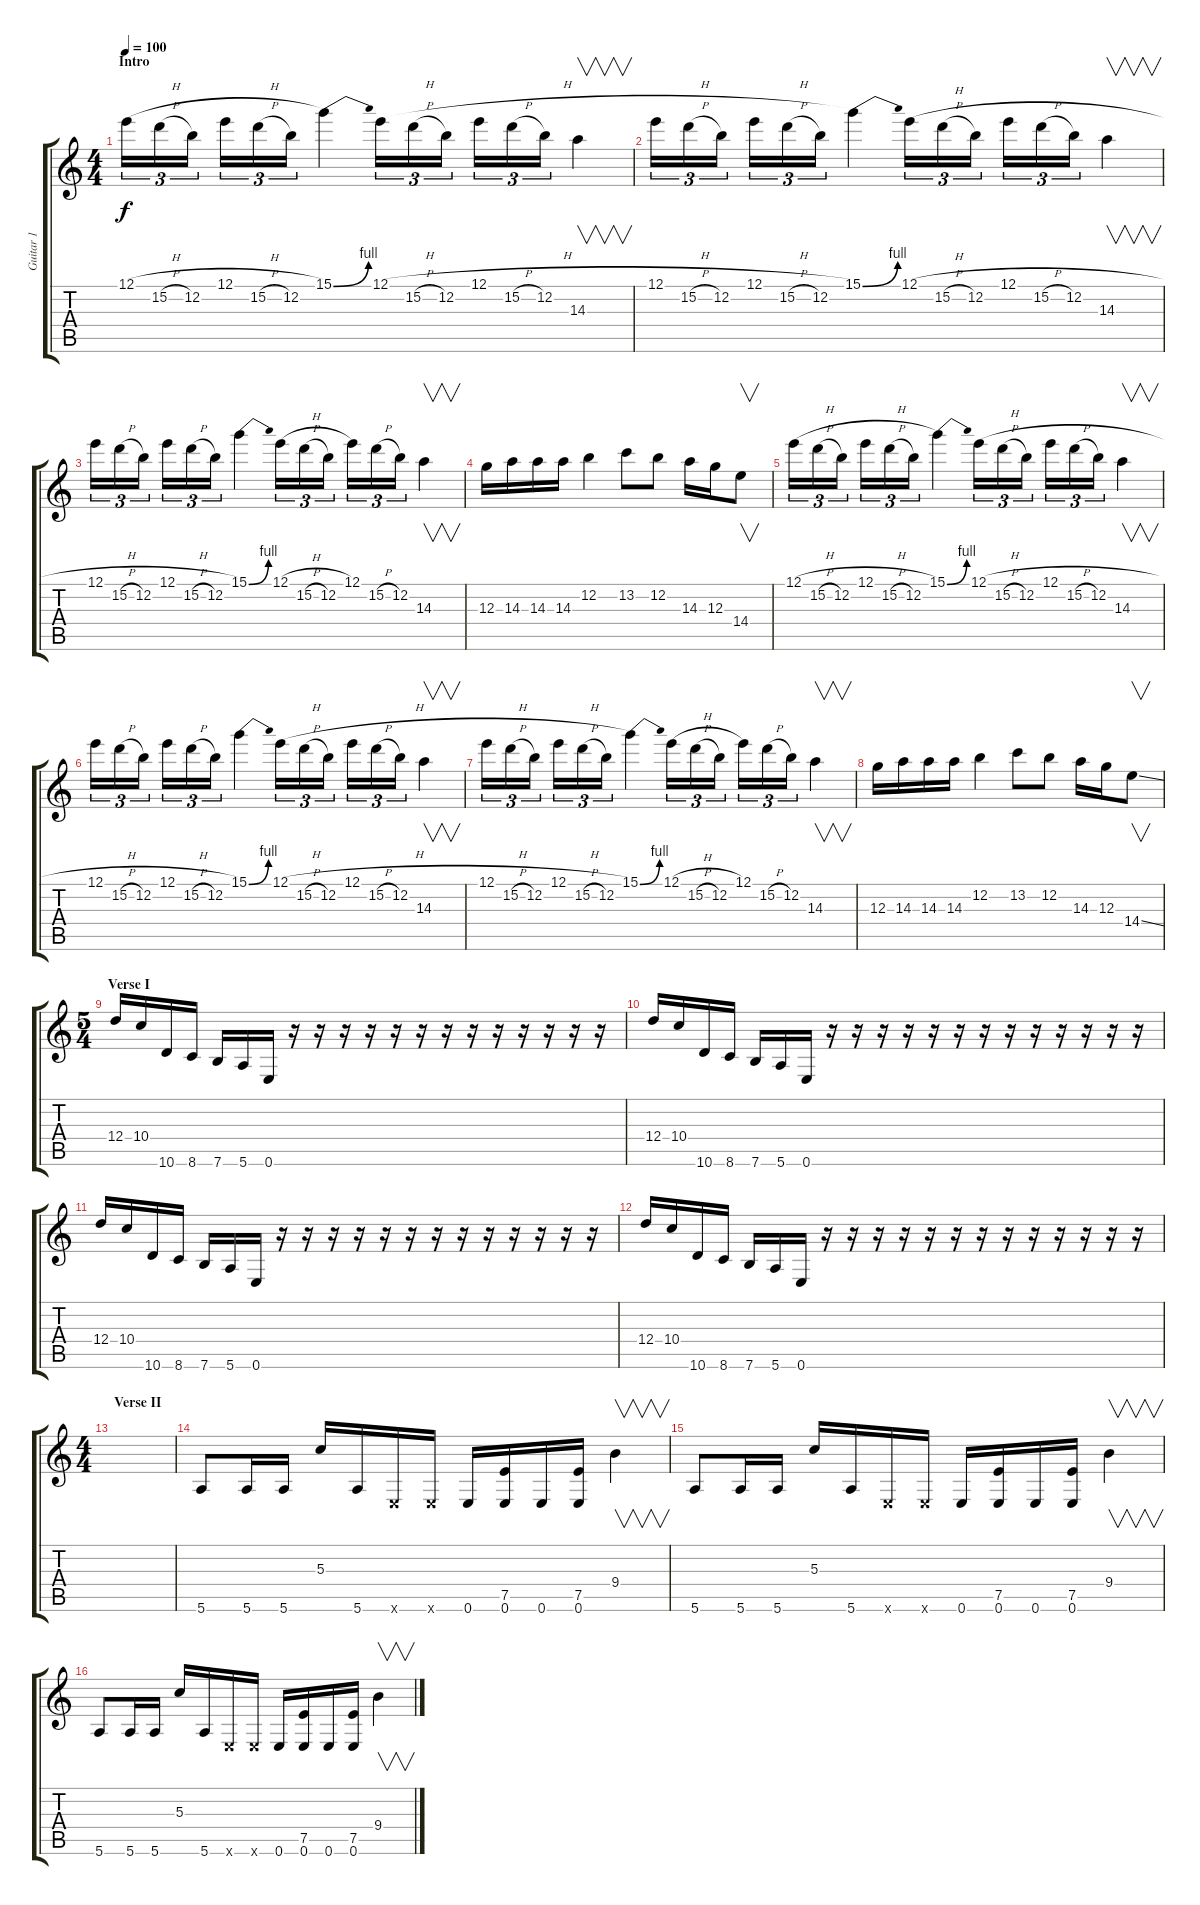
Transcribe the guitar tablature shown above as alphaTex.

\track ("Guitar 1" "Guitar 1") {instrument overdrivenguitar}
\staff {score tabs}
\tuning (E4 B3 G3 D3 A2 E2) {hide}
\ts (4 4)
\section ("" "Intro")
\tempo 100
\clef g2
\ks c
12.1{h}.16{tu (3 2) dy f instrument overdrivenguitar} 15.2{h}.16{tu (3 2)} 12.2.16{tu (3 2)} 12.1{h}.16{tu (3 2)} 15.2{h}.16{tu (3 2)} 12.2.16{tu (3 2)} 15.1{be (bend 0 0 60 4)}.4 12.1{h}.16{tu (3 2)} 15.2{h}.16{tu (3 2)} 12.2.16{tu (3 2)} 12.1{h}.16{tu (3 2)} 15.2{h}.16{tu (3 2)} 12.2.16{tu (3 2)} 14.3.4{v} |
12.1{h}.16{tu (3 2)} 15.2{h}.16{tu (3 2)} 12.2.16{tu (3 2)} 12.1{h}.16{tu (3 2)} 15.2{h}.16{tu (3 2)} 12.2.16{tu (3 2)} 15.1{be (bend 0 0 60 4)}.4 12.1{h}.16{tu (3 2)} 15.2{h}.16{tu (3 2)} 12.2.16{tu (3 2)} 12.1{h}.16{tu (3 2)} 15.2{h}.16{tu (3 2)} 12.2.16{tu (3 2)} 14.3.4{v} |
12.1{h}.16{tu (3 2)} 15.2{h}.16{tu (3 2)} 12.2.16{tu (3 2)} 12.1{h}.16{tu (3 2)} 15.2{h}.16{tu (3 2)} 12.2.16{tu (3 2)} 15.1{be (bend 0 0 60 4)}.4 12.1{h}.16{tu (3 2)} 15.2{h}.16{tu (3 2)} 12.2.16{tu (3 2)} 12.1.16{tu (3 2)} 15.2{h}.16{tu (3 2)} 12.2.16{tu (3 2)} 14.3.4{v} |
12.3.16 14.3.16 14.3.16 14.3.16 12.2.4 13.2.8 12.2.8 14.3.16 12.3.16 14.4.8{v} |
12.1{h}.16{tu (3 2)} 15.2{h}.16{tu (3 2)} 12.2.16{tu (3 2)} 12.1{h}.16{tu (3 2)} 15.2{h}.16{tu (3 2)} 12.2.16{tu (3 2)} 15.1{be (bend 0 0 60 4)}.4 12.1{h}.16{tu (3 2)} 15.2{h}.16{tu (3 2)} 12.2.16{tu (3 2)} 12.1{h}.16{tu (3 2)} 15.2{h}.16{tu (3 2)} 12.2.16{tu (3 2)} 14.3.4{v} |
12.1{h}.16{tu (3 2)} 15.2{h}.16{tu (3 2)} 12.2.16{tu (3 2)} 12.1{h}.16{tu (3 2)} 15.2{h}.16{tu (3 2)} 12.2.16{tu (3 2)} 15.1{be (bend 0 0 60 4)}.4 12.1{h}.16{tu (3 2)} 15.2{h}.16{tu (3 2)} 12.2.16{tu (3 2)} 12.1{h}.16{tu (3 2)} 15.2{h}.16{tu (3 2)} 12.2.16{tu (3 2)} 14.3.4{v} |
12.1{h}.16{tu (3 2)} 15.2{h}.16{tu (3 2)} 12.2.16{tu (3 2)} 12.1{h}.16{tu (3 2)} 15.2{h}.16{tu (3 2)} 12.2.16{tu (3 2)} 15.1{be (bend 0 0 60 4)}.4 12.1{h}.16{tu (3 2)} 15.2{h}.16{tu (3 2)} 12.2.16{tu (3 2)} 12.1.16{tu (3 2)} 15.2{h}.16{tu (3 2)} 12.2.16{tu (3 2)} 14.3.4{v} |
12.3.16 14.3.16 14.3.16 14.3.16 12.2.4 13.2.8 12.2.8 14.3.16 12.3.16 14.4{ss}.8{v} |
\ts (5 4)
\section ("" "Verse I")
12.4.16 10.4.16 10.6.16 8.6.16 7.6.16 5.6.16 0.6.16 r.16 r.16 r.16 r.16 r.16 r.16 r.16 r.16 r.16 r.16 r.16 r.16 r.16 |
12.4.16 10.4.16 10.6.16 8.6.16 7.6.16 5.6.16 0.6.16 r.16 r.16 r.16 r.16 r.16 r.16 r.16 r.16 r.16 r.16 r.16 r.16 r.16 |
12.4.16 10.4.16 10.6.16 8.6.16 7.6.16 5.6.16 0.6.16 r.16 r.16 r.16 r.16 r.16 r.16 r.16 r.16 r.16 r.16 r.16 r.16 r.16 |
12.4.16 10.4.16 10.6.16 8.6.16 7.6.16 5.6.16 0.6.16 r.16 r.16 r.16 r.16 r.16 r.16 r.16 r.16 r.16 r.16 r.16 r.16 r.16 |
\ts (4 4)
\section ("" "Verse II")
|
5.6.8 5.6.16 5.6.16 5.3.16 5.6.16 0.6{x}.16 0.6{x}.16 0.6.16 (7.5 0.6).16 0.6.16 (7.5 0.6).16 9.4.4{v} |
5.6.8 5.6.16 5.6.16 5.3.16 5.6.16 0.6{x}.16 0.6{x}.16 0.6.16 (7.5 0.6).16 0.6.16 (7.5 0.6).16 9.4.4{v} |
5.6.8 5.6.16 5.6.16 5.3.16 5.6.16 0.6{x}.16 0.6{x}.16 0.6.16 (7.5 0.6).16 0.6.16 (7.5 0.6).16 9.4.4{v}
